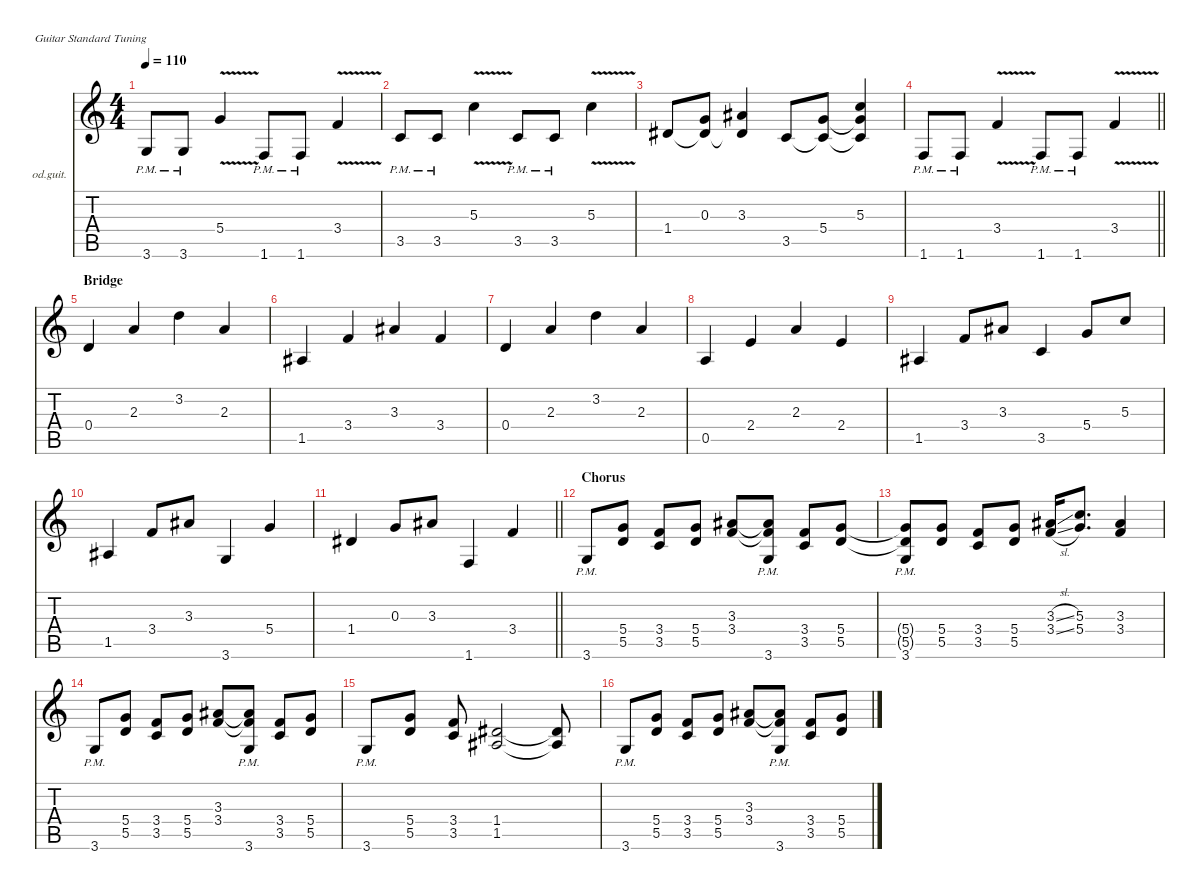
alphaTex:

\defaultSystemsLayout 4
\hideDynamics
\bracketExtendMode nobrackets
\firstSystemTrackNameOrientation horizontal
\otherSystemsTrackNameOrientation horizontal
\track ("Gitar 2" "od.guit.") {solo instrument acousticgrandpiano}
\staff {score tabs}
\tuning (E4 B3 G3 D3 A2 E2)
\displaytranspose 12
\ts (4 4)
\tempo 110
\clef g2
\ks c
3.6{pm}.8{dy f} 3.6{pm}.8 5.4{v}.4 1.6{pm}.8 1.6{pm}.8 3.4{v}.4 |
3.5{pm}.8 3.5{pm}.8 5.3{v}.4 3.5{pm}.8 3.5{pm}.8 5.3{v}.4 |
1.4.8 (0.3 1.4{t}).8 (3.3 1.4{t}).4 3.5.8 (5.4 3.5{t}).8 (5.3 5.4{t} 3.5{t}).4 |
\barLineRight lightlight
1.6{pm}.8 1.6{pm}.8 3.4{v}.4 1.6{pm}.8 1.6{pm}.8 3.4{v}.4 |
\section ("" "Bridge")
0.4.4 2.3.4 3.2.4 2.3.4 |
1.5.4 3.4.4 3.3.4 3.4.4 |
0.4.4 2.3.4 3.2.4 2.3.4 |
0.5.4 2.4.4 2.3.4 2.4.4 |
1.5.4 3.4.8 3.3.8 3.5.4 5.4.8 5.3.8 |
1.5.4 3.4.8 3.3.8 3.6.4 5.4.4 |
\barLineRight lightlight
1.4.4 0.3.8 3.3.8 1.6.4 3.4.4 |
\section ("" "Chorus")
3.6{pm}.8 (5.4 5.5).8 (3.4 3.5).8 (5.4 5.5).8 (3.3 3.4).8 (3.6{pm} 3.3{t} 3.4{t}).8 (3.4 3.5).8 (5.4 5.5).8 |
(3.6{pm} 5.4{t} 5.5{t}).8 (5.4 5.5).8 (3.4 3.5).8 (5.4 5.5).8 (3.3{sl} 3.4{sl}).16 (5.3 5.4).8{d} (3.3 3.4).4 |
3.6{pm}.8 (5.4 5.5).8 (3.4 3.5).8 (5.4 5.5).8 (3.3 3.4).8 (3.6{pm} 3.4{t} 3.3{t}).8 (3.4 3.5).8 (5.4 5.5).8 |
3.6{pm}.8 (5.4 5.5).8 (3.4 3.5).8 (1.4 1.5).2 (1.4{t} 1.5{t}).8 |
3.6{pm}.8 (5.4 5.5).8 (3.4 3.5).8 (5.4 5.5).8 (3.3 3.4).8 (3.6{pm} 3.3{t} 3.4{t}).8 (3.4 3.5).8 (5.4 5.5).8
